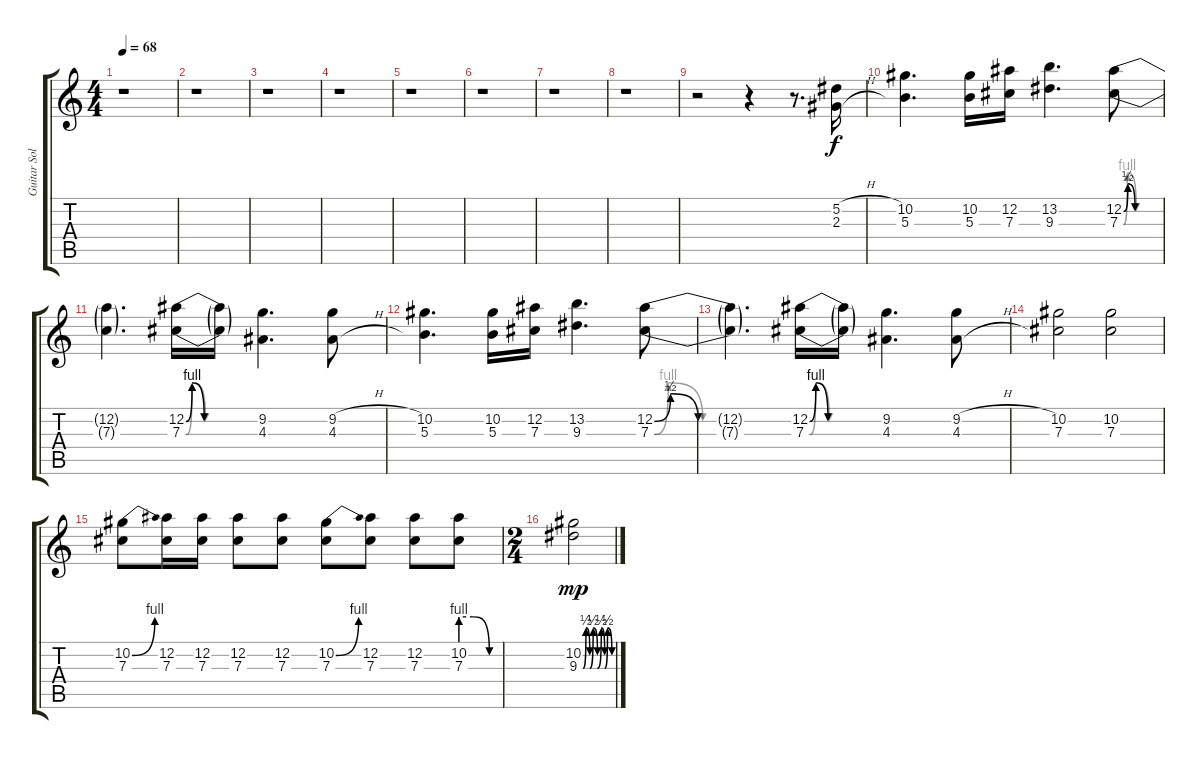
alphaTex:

\track ("Guitar Solo " "Guitar Sol") {instrument distortionguitar}
\staff {score tabs}
\tuning (Eb4 Bb3 Gb3 Db3 Ab2 Eb2) {hide}
\ts (4 4)
\tempo 68
\clef g2
\ks c
r.1{dy mf} |
r.1 |
r.1 |
r.1 |
r.1 |
r.1 |
r.1 |
r.1 |
r.2 r.4 r.8{d} (5.2{h} 2.3{h}).16{dy f} |
(10.2 5.3).4{d} (10.2 5.3).16 (12.2 7.3).16 (13.2 9.3).4{d} (12.2{be (custom 0 0 7 2 19 0 45 0 60 0)} 7.3{be (custom 0 0 6 4 21 0 45 0 60 0)}).8 |
(12.2{t} 7.3{t}).4{d} (12.2{be (custom 0 0 5 4 15 0 40 0 60 0)} 7.3{be (custom 0 0 5 4 16 0 40 0 60 0)}).16 (12.2{t} 7.3{t}).16 (9.2 4.3).4{d} (9.2{h} 4.3{h}).8 |
(10.2 5.3).4{d} (10.2 5.3).16 (12.2 7.3).16 (13.2 9.3).4{d} (12.2{be (custom 0 0 7 2 19 0 45 0 60 0)} 7.3{be (custom 0 0 6 4 21 0 45 0 60 0)}).8 |
(12.2{t} 7.3{t}).4{d} (12.2{be (custom 0 0 5 4 15 0 40 0 60 0)} 7.3{be (custom 0 0 5 4 16 0 40 0 60 0)}).16 (12.2{t} 7.3{t}).16 (9.2 4.3).4{d} (9.2{h} 4.3{h}).8 |
(10.2 7.3).2 (10.2 7.3).2 |
(10.2{be (bend 0 0 60 4)} 7.3).8 (12.2 7.3).16 (12.2 7.3).16 (12.2 7.3).8 (12.2 7.3).8 (10.2{be (bend 0 0 60 4)} 7.3).8 (12.2 7.3).8 (12.2 7.3).8 (10.2{be (custom 0 4 20 4 45 0 60 0)} 7.3).8 |
\ts (2 4)
(10.2 9.3{be (custom 0 0 6 2 14 0 21 2 30 0 38 2 45 0 51 2 60 0)}).2{dy mp}
